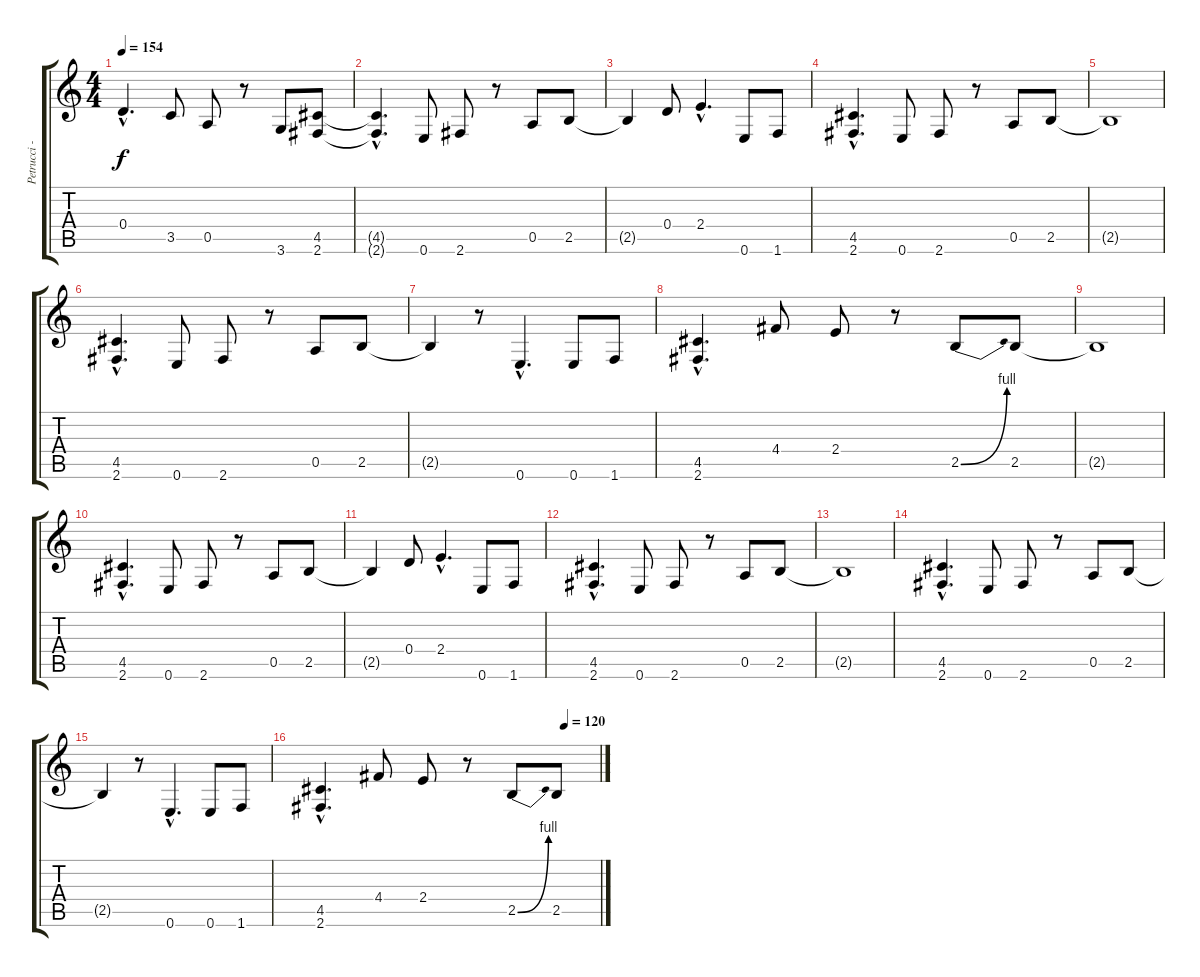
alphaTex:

\track ("Petrucci - Overdriven Guitar" "Petrucci -") {instrument distortionguitar}
\staff {score tabs}
\tuning (E4 B3 G3 D3 A2 E2) {hide}
\ts (4 4)
\tempo 154
\clef g2
\ks c
0.4{hac t}.4{d dy f} 3.5.8 0.5.8 r.8 3.6.8 (4.5 2.6).8 |
(4.5{hac t} 2.6{hac t}).4{d} 0.6.8 2.6.8 r.8 0.5.8 2.5.8 |
2.5{t}.4 0.4.8 2.4{hac}.4{d} 0.6.8 1.6.8 |
(4.5{hac} 2.6{hac}).4{d} 0.6.8 2.6.8 r.8 0.5.8 2.5.8 |
2.5{t}.1 |
(4.5{hac} 2.6{hac}).4{d} 0.6.8 2.6.8 r.8 0.5.8 2.5.8 |
2.5{t}.4 r.8 0.6{hac}.4{d} 0.6.8 1.6.8 |
(4.5{hac} 2.6{hac}).4{d} 4.4.8 2.4.8 r.8 2.5{be (bend 0 0 60 4)}.8 2.5.8 |
2.5{t}.1 |
(4.5{hac} 2.6{hac}).4{d} 0.6.8 2.6.8 r.8 0.5.8 2.5.8 |
2.5{t}.4 0.4.8 2.4{hac}.4{d} 0.6.8 1.6.8 |
(4.5{hac} 2.6{hac}).4{d} 0.6.8 2.6.8 r.8 0.5.8 2.5.8 |
2.5{t}.1 |
(4.5{hac} 2.6{hac}).4{d} 0.6.8 2.6.8 r.8 0.5.8 2.5.8 |
2.5{t}.4 r.8 0.6{hac}.4{d} 0.6.8 1.6.8 |
\tempo (120 0.875)
(4.5{hac} 2.6{hac}).4{d} 4.4.8 2.4.8 r.8 2.5{be (bend 0 0 60 4)}.8 2.5.8
